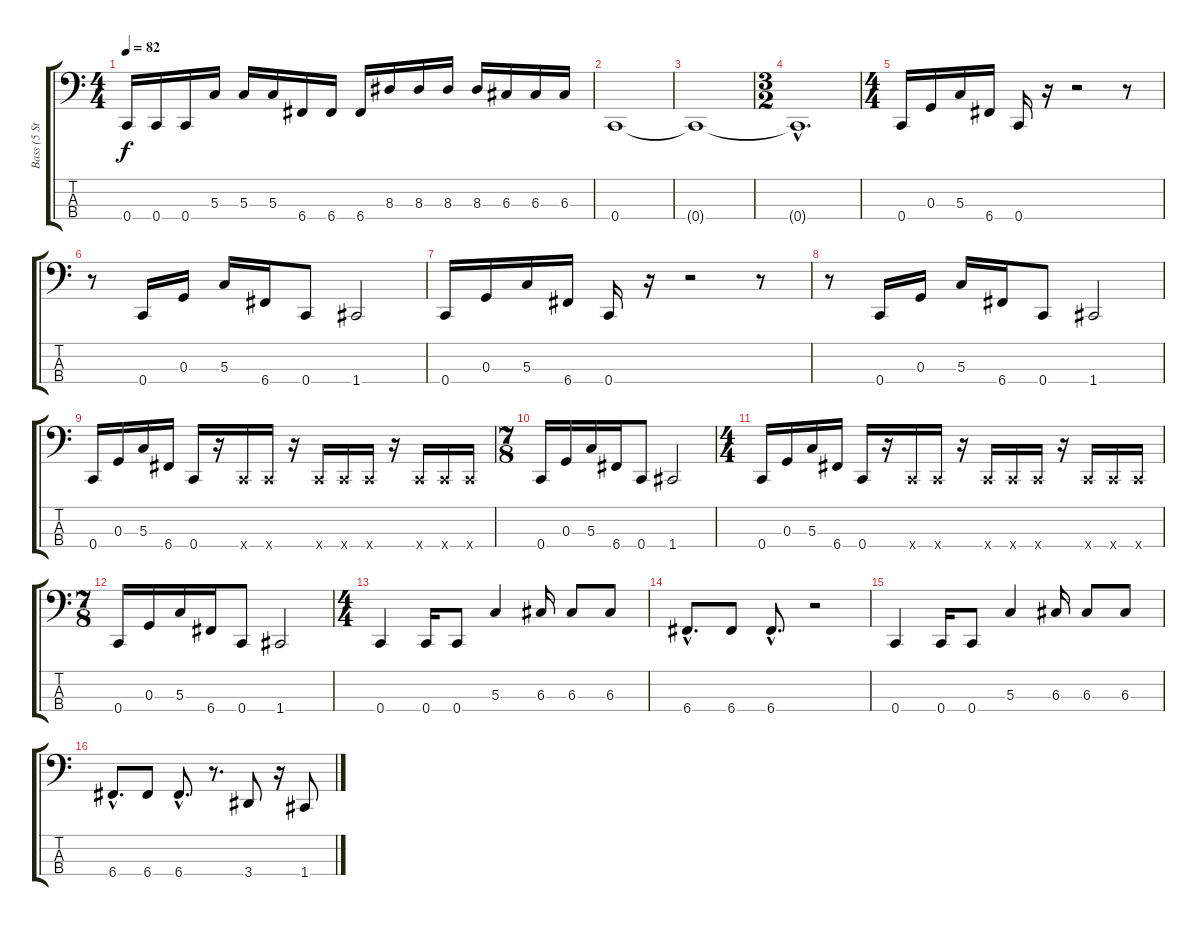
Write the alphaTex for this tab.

\track ("Bass (5 Stringed)" "Bass (5 St") {instrument electricbasspick}
\staff {score tabs}
\tuning (F2 C2 G1 C1) {hide}
\ts (4 4)
\tempo 82
\clef f4
\ks c
0.4.16{dy f} 0.4.16 0.4.16 5.3.16 5.3.16 5.3.16 6.4.16 6.4.16 6.4.16 8.3.16 8.3.16 8.3.16 8.3.16 6.3.16 6.3.16 6.3.16 |
0.4.1 |
0.4{t}.1 |
\ts (3 2)
0.4{hac t}.1{d} |
\ts (4 4)
0.4.16 0.3.16 5.3.16 6.4.16 0.4.16 r.16 r.2 r.8 |
r.8 0.4.16 0.3.16 5.3.16 6.4.16 0.4.8 1.4.2 |
0.4.16 0.3.16 5.3.16 6.4.16 0.4.16 r.16 r.2 r.8 |
r.8 0.4.16 0.3.16 5.3.16 6.4.16 0.4.8 1.4.2 |
0.4.16 0.3.16 5.3.16 6.4.16 0.4.16 r.16 0.4{x}.16 0.4{x}.16 r.16 0.4{x}.16 0.4{x}.16 0.4{x}.16 r.16 0.4{x}.16 0.4{x}.16 0.4{x}.16 |
\ts (7 8)
0.4.16 0.3.16 5.3.16 6.4.16 0.4.8 1.4.2 |
\ts (4 4)
0.4.16 0.3.16 5.3.16 6.4.16 0.4.16 r.16 0.4{x}.16 0.4{x}.16 r.16 0.4{x}.16 0.4{x}.16 0.4{x}.16 r.16 0.4{x}.16 0.4{x}.16 0.4{x}.16 |
\ts (7 8)
0.4.16 0.3.16 5.3.16 6.4.16 0.4.8 1.4.2 |
\ts (4 4)
0.4.4 0.4.16 0.4.8 5.3.4 6.3.16 6.3.8 6.3.8 |
6.4{hac}.8{d} 6.4.8 6.4{hac}.8{d} r.2 |
0.4.4 0.4.16 0.4.8 5.3.4 6.3.16 6.3.8 6.3.8 |
6.4{hac}.8{d} 6.4.8 6.4{hac}.8{d} r.8{d} 3.4.8 r.16 1.4.8
